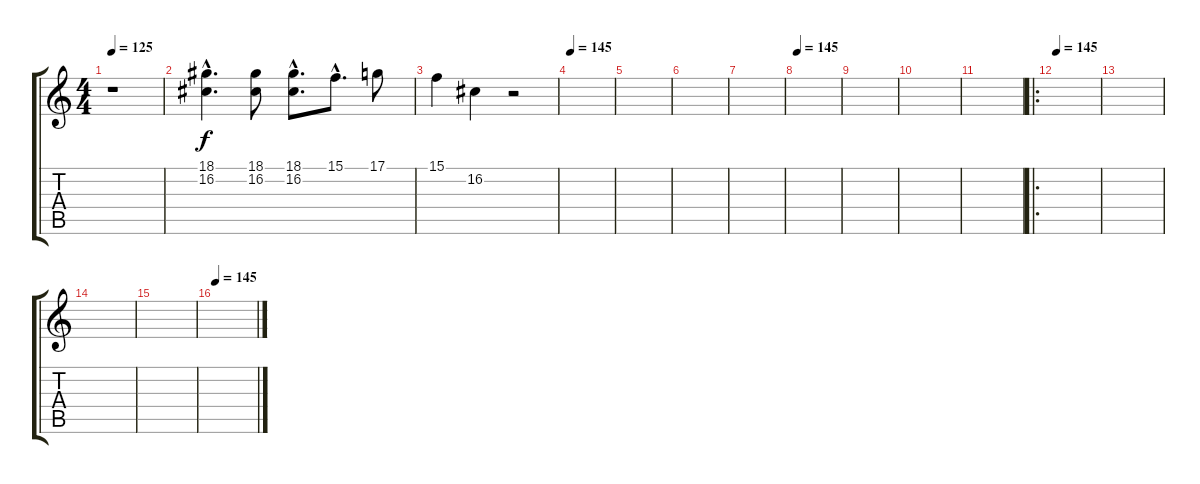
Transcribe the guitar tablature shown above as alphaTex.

\track "" {instrument musicbox}
\staff {score tabs}
\tuning (D4 A3 F3 C3 G2 D2) {hide}
\ts (4 4)
\tempo 125
\clef g2
\ks c
r.1{dy f} |
(18.1{hac} 16.2{hac}).4{d} (18.1 16.2).8 (18.1{hac} 16.2{hac}).8{d} 15.1{hac}.8{d} 17.1.8 |
15.1.4 16.2.4 r.2 |
\tempo 148
\tempo 145
|
|
|
|
\tempo 145
|
|
|
|
\ro
\tempo 145
|
|
|
|
\tempo 145
